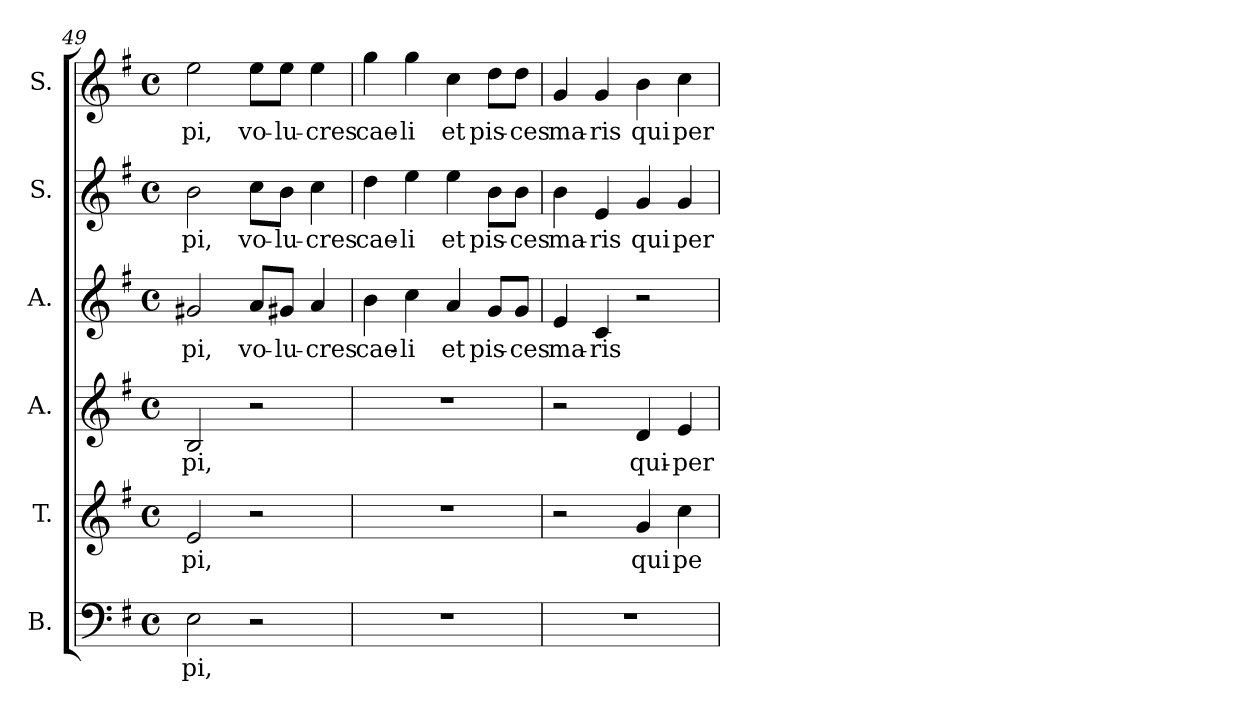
**kern	**text	**kern	**text	**kern	**text	**kern	**text	**kern	**text	**kern	**text
*part6	*part6	*part5	*part5	*part4	*part4	*part3	*part3	*part2	*part2	*part1	*part1
*staff6	*staff6	*staff5	*staff5	*staff4	*staff4	*staff3	*staff3	*staff2	*staff2	*staff1	*staff1
*I"B.	*	*I"T.	*	*I"A.	*	*I"A.	*	*I"S.	*	*I"S.	*
*I'B.	*	*I'T.	*	*I'A.	*	*I'A.	*	*I'S.	*	*I'S.	*
*clefF4	*	*clefG2	*	*clefG2	*	*clefG2	*	*clefG2	*	*clefG2	*
*	*	*ITrd7c12	*	*	*	*	*	*	*	*	*
*k[f#]	*	*k[f#]	*	*k[f#]	*	*k[f#]	*	*k[f#]	*	*k[f#]	*
*G:	*	*G:	*	*G:	*	*G:	*	*G:	*	*G:	*
*M4/4	*	*M4/4	*	*M4/4	*	*M4/4	*	*M4/4	*	*M4/4	*
*met(c)	*	*met(c)	*	*met(c)	*	*met(c)	*	*met(c)	*	*met(c)	*
=49	=49	=49	=49	=49	=49	=49	=49	=49	=49	=49	=49
!	!LO:LY:b:color=#000000	!	!	!	!	!	!	!	!	!	!
!	!	!	!LO:LY:b:color=#000000	!	!	!	!	!	!	!	!
!	!	!	!	!	!LO:LY:b:color=#000000	!	!	!	!	!	!
!	!	!	!	!	!	!	!LO:LY:b:color=#000000	!	!	!	!
!	!	!	!	!	!	!	!	!	!LO:LY:b:color=#000000	!	!
!	!	!	!	!	!	!	!	!	!	!	!LO:LY:b:color=#000000
2Ei\	-pi,	2Ei/	-pi,	2Bi/	-pi,	2g#Xi/	-pi,	2bi\	-pi,	2eei\	-pi,
!	!	!	!	!	!	!	!LO:LY:b:color=#000000	!	!	!	!
!	!	!	!	!	!	!	!	!	!LO:LY:b:color=#000000	!	!
!	!	!	!	!	!	!	!	!	!	!	!LO:LY:b:color=#000000
2r	.	2r	.	2r	.	8ai/L	vo-	8cci\L	vo-	8eei\L	vo-
!	!	!	!	!	!	!	!LO:LY:b:color=#000000	!	!	!	!
!	!	!	!	!	!	!	!	!	!LO:LY:b:color=#000000	!	!
!	!	!	!	!	!	!	!	!	!	!	!LO:LY:b:color=#000000
.	.	.	.	.	.	8g#Xi/J	-lu-	8bi\J	-lu-	8eei\J	-lu-
!	!	!	!	!	!	!	!LO:LY:b:color=#000000	!	!	!	!
!	!	!	!	!	!	!	!	!	!LO:LY:b:color=#000000	!	!
!	!	!	!	!	!	!	!	!	!	!	!LO:LY:b:color=#000000
.	.	.	.	.	.	4ai/	-cres	4cci\	-cres	4eei\	-cres
=50	=50	=50	=50	=50	=50	=50	=50	=50	=50	=50	=50
!	!	!	!	!	!	!	!LO:LY:b:color=#000000	!	!	!	!
!	!	!	!	!	!	!	!	!	!LO:LY:b:color=#000000	!	!
!	!	!	!	!	!	!	!	!	!	!	!LO:LY:b:color=#000000
1r	.	1r	.	1r	.	4bi\	cae-	4ddi\	cae-	4ggi\	cae-
!	!	!	!	!	!	!	!LO:LY:b:color=#000000	!	!	!	!
!	!	!	!	!	!	!	!	!	!LO:LY:b:color=#000000	!	!
!	!	!	!	!	!	!	!	!	!	!	!LO:LY:b:color=#000000
.	.	.	.	.	.	4cci\	-li	4eei\	-li	4ggi\	-li
!	!	!	!	!	!	!	!LO:LY:b:color=#000000	!	!	!	!
!	!	!	!	!	!	!	!	!	!LO:LY:b:color=#000000	!	!
!	!	!	!	!	!	!	!	!	!	!	!LO:LY:b:color=#000000
.	.	.	.	.	.	4ai/	et	4eei\	et	4cci\	et
!	!	!	!	!	!	!	!LO:LY:b:color=#000000	!	!	!	!
!	!	!	!	!	!	!	!	!	!LO:LY:b:color=#000000	!	!
!	!	!	!	!	!	!	!	!	!	!	!LO:LY:b:color=#000000
.	.	.	.	.	.	8gi/L	pis-	8bi\L	pis-	8ddi\L	pis-
!	!	!	!	!	!	!	!LO:LY:b:color=#000000	!	!	!	!
!	!	!	!	!	!	!	!	!	!LO:LY:b:color=#000000	!	!
!	!	!	!	!	!	!	!	!	!	!	!LO:LY:b:color=#000000
.	.	.	.	.	.	8gi/J	-ces	8bi\J	-ces	8ddi\J	-ces
!!LO:LB:g=z
=51	=51	=51	=51	=51	=51	=51	=51	=51	=51	=51	=51
!	!	!	!	!	!	!	!LO:LY:b:color=#000000	!	!	!	!
!	!	!	!	!	!	!	!	!	!LO:LY:b:color=#000000	!	!
!	!	!	!	!	!	!	!	!	!	!	!LO:LY:b:color=#000000
1r	.	2r	.	2r	.	4ei/	ma-	4bi\	ma-	4gi/	ma-
!	!	!	!	!	!	!	!LO:LY:b:color=#000000	!	!	!	!
!	!	!	!	!	!	!	!	!	!LO:LY:b:color=#000000	!	!
!	!	!	!	!	!	!	!	!	!	!	!LO:LY:b:color=#000000
.	.	.	.	.	.	4ci/	-ris	4ei/	-ris	4gi/	-ris
!	!	!	!LO:LY:b:color=#000000	!	!	!	!	!	!	!	!
!	!	!	!	!	!LO:LY:b:color=#000000	!	!	!	!	!	!
!	!	!	!	!	!	!	!	!	!LO:LY:b:color=#000000	!	!
!	!	!	!	!	!	!	!	!	!	!	!LO:LY:b:color=#000000
.	.	4Gi/	qui	4di/	qui-	2r	.	4gi/	qui	4bi\	qui
!	!	!	!LO:LY:b:color=#000000	!	!	!	!	!	!	!	!
!	!	!	!	!	!LO:LY:b:color=#000000	!	!	!	!	!	!
!	!	!	!	!	!	!	!	!	!LO:LY:b:color=#000000	!	!
!	!	!	!	!	!	!	!	!	!	!	!LO:LY:b:color=#000000
.	.	4ci\	pe-	4ei/	-per-	.	.	4gi/	per-	4cci\	per-
=	=	=	=	=	=	=	=	=	=	=	=
*-	*-	*-	*-	*-	*-	*-	*-	*-	*-	*-	*-
